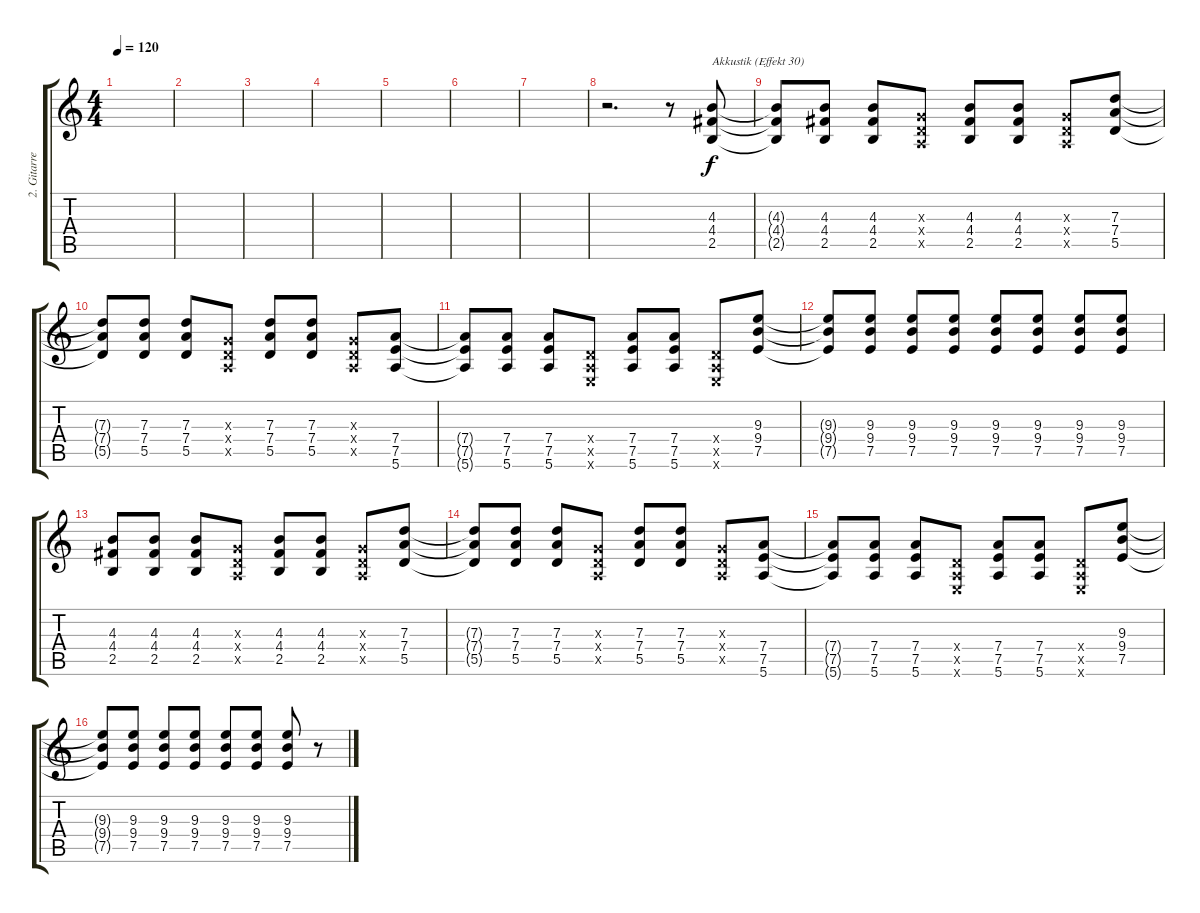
\track ("2. Gitarre" "2. Gitarre") {instrument overdrivenguitar}
\staff {score tabs}
\tuning (E4 B3 G3 D3 A2 E2) {hide}
\ts (4 4)
\tempo 120
\clef g2
\ks c
|
|
|
|
|
|
|
r.2{d} r.8 (4.3 4.4 2.5).8{txt "Akkustik (Effekt 30)"} |
(4.3{t} 4.4{t} 2.5{t}).8 (4.3 4.4 2.5).8 (4.3 4.4 2.5).8 (0.3{x} 0.4{x} 0.5{x}).8 (4.3 4.4 2.5).8 (4.3 4.4 2.5).8 (0.3{x} 0.4{x} 0.5{x}).8 (7.3 7.4 5.5).8 |
(7.3{t} 7.4{t} 5.5{t}).8 (7.3 7.4 5.5).8 (7.3 7.4 5.5).8 (0.3{x} 0.4{x} 0.5{x}).8 (7.3 7.4 5.5).8 (7.3 7.4 5.5).8 (0.3{x} 0.4{x} 0.5{x}).8 (7.4 7.5 5.6).8 |
(7.4{t} 7.5{t} 5.6{t}).8 (7.4 7.5 5.6).8 (7.4 7.5 5.6).8 (0.4{x} 0.5{x} 0.6{x}).8 (7.4 7.5 5.6).8 (7.4 7.5 5.6).8 (0.4{x} 0.5{x} 0.6{x}).8 (9.3 9.4 7.5).8 |
(9.3{t} 9.4{t} 7.5{t}).8 (9.3 9.4 7.5).8 (9.3 9.4 7.5).8 (9.3 9.4 7.5).8 (9.3 9.4 7.5).8 (9.3 9.4 7.5).8 (9.3 9.4 7.5).8 (9.3 9.4 7.5).8 |
(4.3 4.4 2.5).8 (4.3 4.4 2.5).8 (4.3 4.4 2.5).8 (0.3{x} 0.4{x} 0.5{x}).8 (4.3 4.4 2.5).8 (4.3 4.4 2.5).8 (0.3{x} 0.4{x} 0.5{x}).8 (7.3 7.4 5.5).8 |
(7.3{t} 7.4{t} 5.5{t}).8 (7.3 7.4 5.5).8 (7.3 7.4 5.5).8 (0.3{x} 0.4{x} 0.5{x}).8 (7.3 7.4 5.5).8 (7.3 7.4 5.5).8 (0.3{x} 0.4{x} 0.5{x}).8 (7.4 7.5 5.6).8 |
(7.4{t} 7.5{t} 5.6{t}).8 (7.4 7.5 5.6).8 (7.4 7.5 5.6).8 (0.4{x} 0.5{x} 0.6{x}).8 (7.4 7.5 5.6).8 (7.4 7.5 5.6).8 (0.4{x} 0.5{x} 0.6{x}).8 (9.3 9.4 7.5).8 |
(9.3{t} 9.4{t} 7.5{t}).8 (9.3 9.4 7.5).8 (9.3 9.4 7.5).8 (9.3 9.4 7.5).8 (9.3 9.4 7.5).8 (9.3 9.4 7.5).8 (9.3 9.4 7.5).8 r.8
